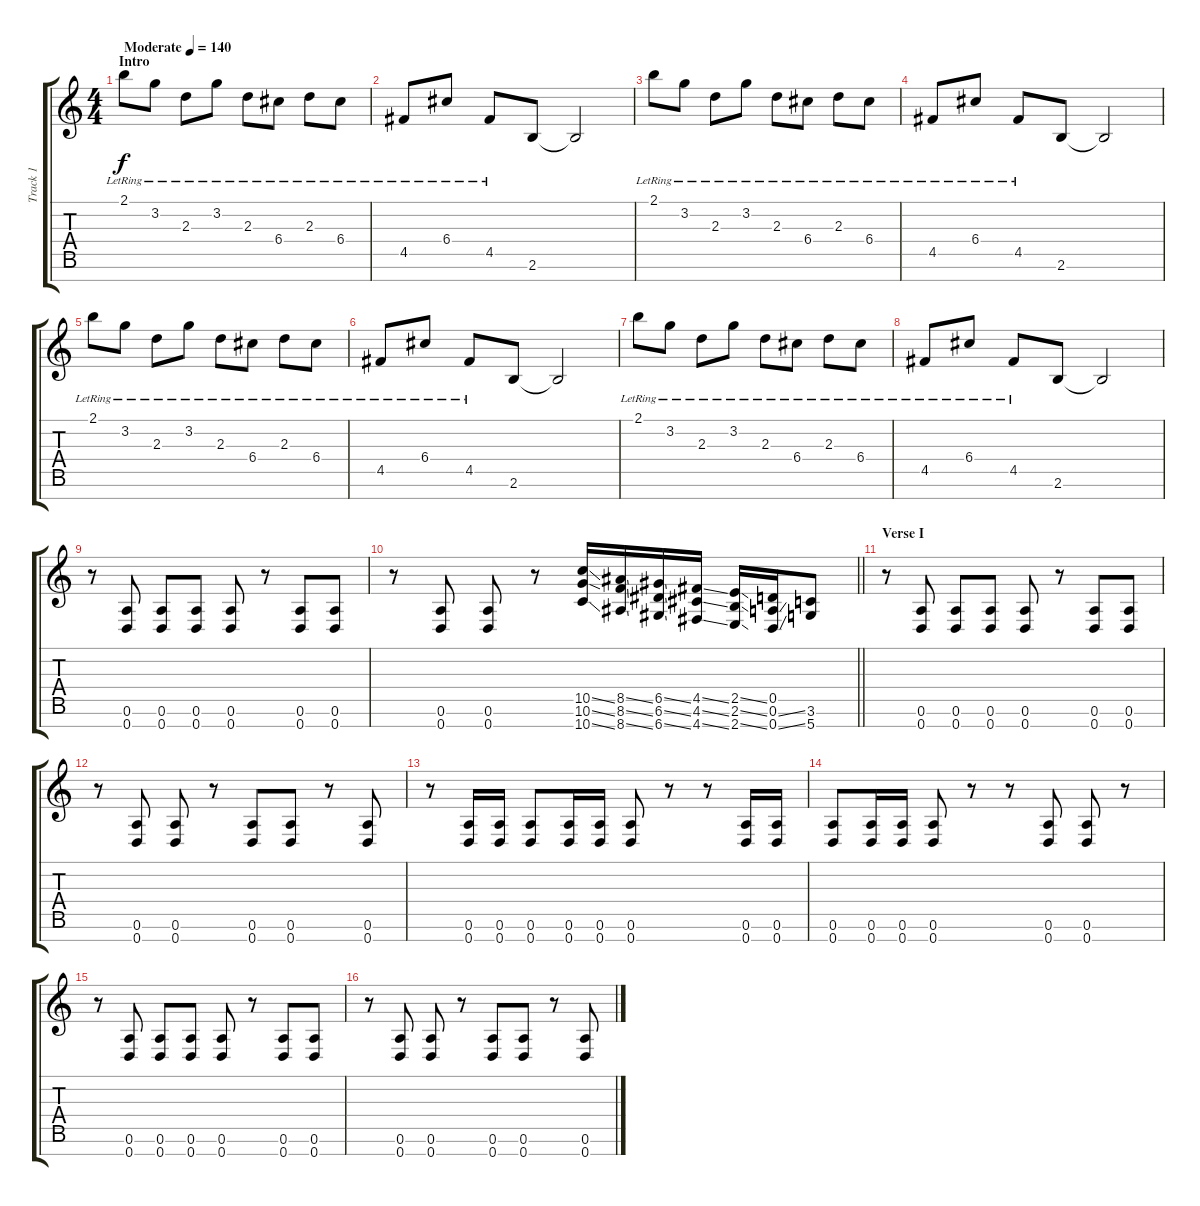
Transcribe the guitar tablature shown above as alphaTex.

\track ("Track 1" "Track 1") {instrument distortionguitar}
\staff {score tabs}
\tuning (A4 E4 C4 G3 D3 A2 D2) {hide}
\ts (4 4)
\section ("" "Intro")
\tempo (140 "Moderate")
\clef g2
\ks c
2.1{lr}.8{dy f volume 3 instrument distortionguitar} 3.2{lr}.8 2.3{lr}.8{volume 14} 3.2{lr}.8 2.3{lr}.8 6.4{lr}.8 2.3{lr}.8 6.4{lr}.8 |
4.5{lr}.8 6.4{lr}.8 4.5{lr}.8 2.6.8 2.6{t}.2 |
2.1{lr}.8 3.2{lr}.8 2.3{lr}.8 3.2{lr}.8 2.3{lr}.8 6.4{lr}.8 2.3{lr}.8 6.4{lr}.8 |
4.5{lr}.8 6.4{lr}.8 4.5{lr}.8 2.6.8 2.6{t}.2 |
2.1{lr}.8 3.2{lr}.8 2.3{lr}.8 3.2{lr}.8 2.3{lr}.8 6.4{lr}.8 2.3{lr}.8 6.4{lr}.8 |
4.5{lr}.8 6.4{lr}.8 4.5{lr}.8 2.6.8 2.6{t}.2 |
2.1{lr}.8 3.2{lr}.8 2.3{lr}.8 3.2{lr}.8 2.3{lr}.8 6.4{lr}.8 2.3{lr}.8 6.4{lr}.8 |
4.5{lr}.8 6.4{lr}.8 4.5{lr}.8 2.6.8 2.6{t}.2 |
r.8 (0.6 0.7).8 (0.6 0.7).8 (0.6 0.7).8 (0.6 0.7).8 r.8 (0.6 0.7).8 (0.6 0.7).8 |
\barLineRight lightlight
r.8 (0.6 0.7).8 (0.6 0.7).8 r.8 (10.5{ss} 10.6{ss} 10.7{ss}).16{instrument guitarfretnoise} (8.5{ss} 8.6{ss} 8.7{ss}).16 (6.5{ss} 6.6{ss} 6.7{ss}).16 (4.5{ss} 4.6{ss} 4.7{ss}).16 (2.5{ss} 2.6{ss} 2.7{ss}).16 (0.5 0.6{ss} 0.7{ss}).16 (3.6 5.7).8 |
\section ("" "Verse I")
r.8{instrument distortionguitar} (0.6 0.7).8 (0.6 0.7).8 (0.6 0.7).8 (0.6 0.7).8 r.8 (0.6 0.7).8 (0.6 0.7).8 |
r.8 (0.6 0.7).8 (0.6 0.7).8 r.8 (0.6 0.7).8 (0.6 0.7).8 r.8 (0.6 0.7).8 |
r.8 (0.6 0.7).16 (0.6 0.7).16 (0.6 0.7).8 (0.6 0.7).16 (0.6 0.7).16 (0.6 0.7).8 r.8 r.8 (0.6 0.7).16 (0.6 0.7).16 |
(0.6 0.7).8 (0.6 0.7).16 (0.6 0.7).16 (0.6 0.7).8 r.8 r.8 (0.6 0.7).8 (0.6 0.7).8 r.8 |
r.8{instrument distortionguitar} (0.6 0.7).8 (0.6 0.7).8 (0.6 0.7).8 (0.6 0.7).8 r.8 (0.6 0.7).8 (0.6 0.7).8 |
r.8 (0.6 0.7).8 (0.6 0.7).8 r.8 (0.6 0.7).8 (0.6 0.7).8 r.8 (0.6 0.7).8
